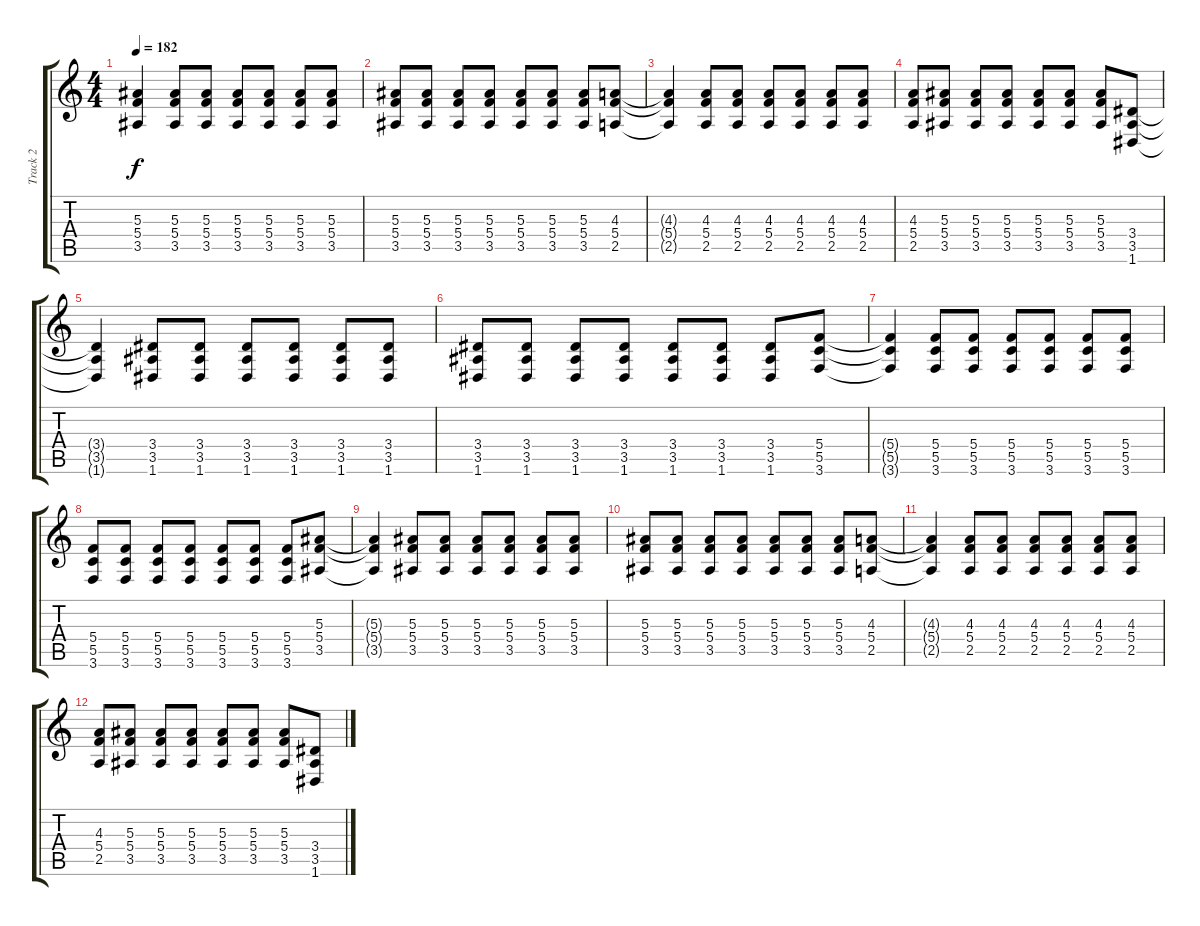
\track ("Track 2" "Track 2") {instrument distortionguitar}
\staff {score tabs}
\tuning (D4 A3 F3 C3 G2 D2) {hide}
\ts (4 4)
\tempo 182
\clef g2
\ks c
(5.3{t} 5.4{t} 3.5{t}).4{dy f} (5.3 5.4 3.5).8 (5.3 5.4 3.5).8 (5.3 5.4 3.5).8 (5.3 5.4 3.5).8 (5.3 5.4 3.5).8 (5.3 5.4 3.5).8 |
(5.3 5.4 3.5).8 (5.3 5.4 3.5).8 (5.3 5.4 3.5).8 (5.3 5.4 3.5).8 (5.3 5.4 3.5).8 (5.3 5.4 3.5).8 (5.3 5.4 3.5).8 (4.3 5.4 2.5).8 |
(4.3{t} 5.4{t} 2.5{t}).4 (4.3 5.4 2.5).8 (4.3 5.4 2.5).8 (4.3 5.4 2.5).8 (4.3 5.4 2.5).8 (4.3 5.4 2.5).8 (4.3 5.4 2.5).8 |
(4.3 5.4 2.5).8 (5.3 5.4 3.5).8 (5.3 5.4 3.5).8 (5.3 5.4 3.5).8 (5.3 5.4 3.5).8 (5.3 5.4 3.5).8 (5.3 5.4 3.5).8 (3.4 3.5 1.6).8 |
(3.4{t} 3.5{t} 1.6{t}).4 (3.4 3.5 1.6).8 (3.4 3.5 1.6).8 (3.4 3.5 1.6).8 (3.4 3.5 1.6).8 (3.4 3.5 1.6).8 (3.4 3.5 1.6).8 |
(3.4 3.5 1.6).8 (3.4 3.5 1.6).8 (3.4 3.5 1.6).8 (3.4 3.5 1.6).8 (3.4 3.5 1.6).8 (3.4 3.5 1.6).8 (3.4 3.5 1.6).8 (5.4 5.5 3.6).8 |
(5.4{t} 5.5{t} 3.6{t}).4 (5.4 5.5 3.6).8 (5.4 5.5 3.6).8 (5.4 5.5 3.6).8 (5.4 5.5 3.6).8 (5.4 5.5 3.6).8 (5.4 5.5 3.6).8 |
(5.4 5.5 3.6).8 (5.4 5.5 3.6).8 (5.4 5.5 3.6).8 (5.4 5.5 3.6).8 (5.4 5.5 3.6).8 (5.4 5.5 3.6).8 (5.4 5.5 3.6).8 (5.3 5.4 3.5).8 |
(5.3{t} 5.4{t} 3.5{t}).4 (5.3 5.4 3.5).8 (5.3 5.4 3.5).8 (5.3 5.4 3.5).8 (5.3 5.4 3.5).8 (5.3 5.4 3.5).8 (5.3 5.4 3.5).8 |
(5.3 5.4 3.5).8 (5.3 5.4 3.5).8 (5.3 5.4 3.5).8 (5.3 5.4 3.5).8 (5.3 5.4 3.5).8 (5.3 5.4 3.5).8 (5.3 5.4 3.5).8 (4.3 5.4 2.5).8 |
(4.3{t} 5.4{t} 2.5{t}).4 (4.3 5.4 2.5).8 (4.3 5.4 2.5).8 (4.3 5.4 2.5).8 (4.3 5.4 2.5).8 (4.3 5.4 2.5).8 (4.3 5.4 2.5).8 |
(4.3 5.4 2.5).8 (5.3 5.4 3.5).8 (5.3 5.4 3.5).8 (5.3 5.4 3.5).8 (5.3 5.4 3.5).8 (5.3 5.4 3.5).8 (5.3 5.4 3.5).8 (3.4 3.5 1.6).8
